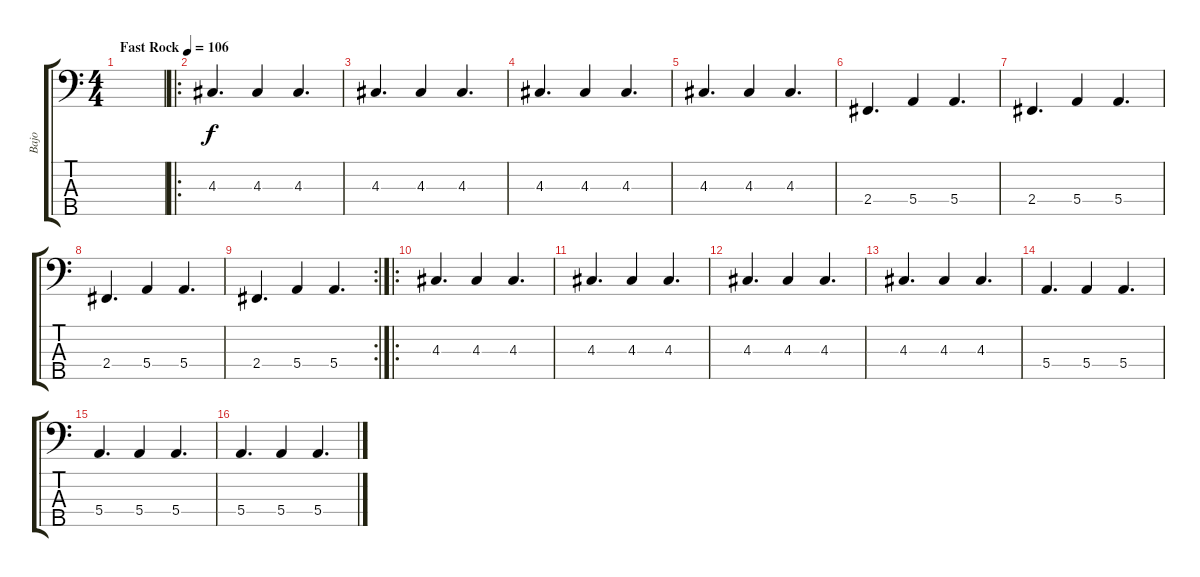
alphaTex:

\track ("Bajo" "Bajo") {solo instrument electricbasspick}
\staff {score tabs}
\tuning (G2 D2 A1 E1 B0) {hide}
\ts (4 4)
\tempo (106 "Fast Rock")
\clef f4
\ks c
|
\ro
4.3.4{d} 4.3.4 4.3.4{d} |
4.3.4{d} 4.3.4 4.3.4{d} |
4.3.4{d} 4.3.4 4.3.4{d} |
4.3.4{d} 4.3.4 4.3.4{d} |
2.4.4{d} 5.4.4 5.4.4{d} |
2.4.4{d} 5.4.4 5.4.4{d} |
2.4.4{d} 5.4.4 5.4.4{d} |
\rc 2
2.4.4{d} 5.4.4 5.4.4{d} |
\ro
4.3.4{d} 4.3.4 4.3.4{d} |
4.3.4{d} 4.3.4 4.3.4{d} |
4.3.4{d} 4.3.4 4.3.4{d} |
4.3.4{d} 4.3.4 4.3.4{d} |
5.4.4{d} 5.4.4 5.4.4{d} |
5.4.4{d} 5.4.4 5.4.4{d} |
5.4.4{d} 5.4.4 5.4.4{d}
